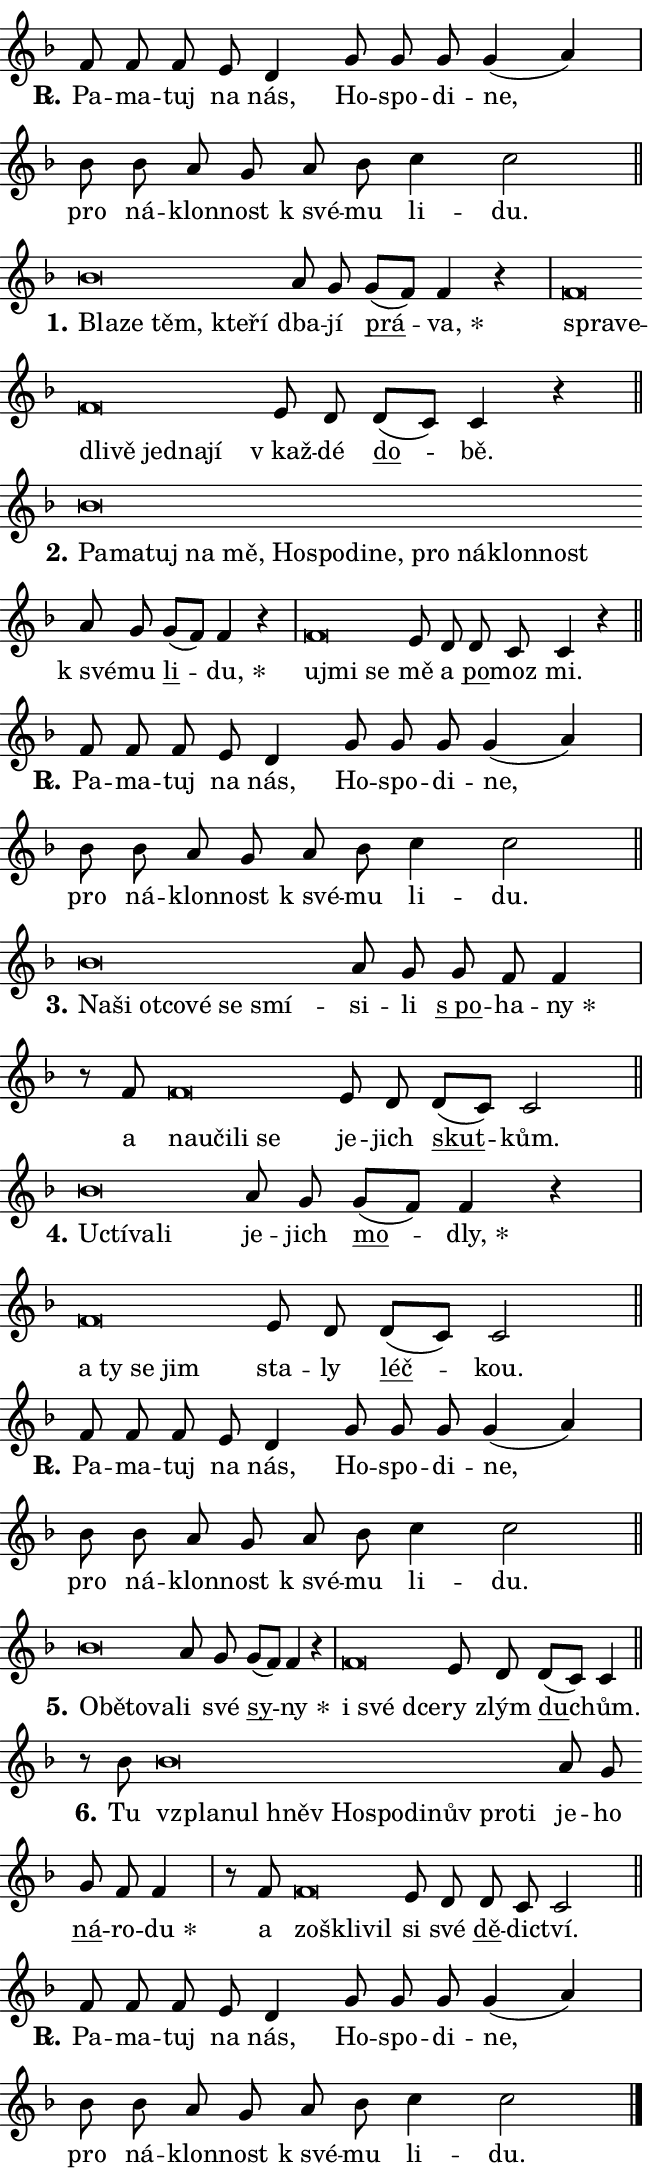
\version "2.24.0"
\header { tagline = "" }
\paper {
  indent = 0\cm
  top-margin = 0\cm
  right-margin = 0.13\cm % to fit lyric hyphens
  bottom-margin = 0\cm
  left-margin = 0\cm
  paper-width = 11\cm
  page-breaking = #ly:one-page-breaking
  system-system-spacing.basic-distance = #11
  score-system-spacing.basic-distance = #11
  ragged-last = ##f
}


%% Author: Thomas Morley
%% https://lists.gnu.org/archive/html/lilypond-user/2020-05/msg00002.html
#(define (line-position grob)
"Returns position of @var[grob} in current system:
   @code{'start}, if at first time-step
   @code{'end}, if at last time-step
   @code{'middle} otherwise
"
  (let* ((col (ly:item-get-column grob))
         (ln (ly:grob-object col 'left-neighbor))
         (rn (ly:grob-object col 'right-neighbor))
         (col-to-check-left (if (ly:grob? ln) ln col))
         (col-to-check-right (if (ly:grob? rn) rn col))
         (break-dir-left
           (and
             (ly:grob-property col-to-check-left 'non-musical #f)
             (ly:item-break-dir col-to-check-left)))
         (break-dir-right
           (and
             (ly:grob-property col-to-check-right 'non-musical #f)
             (ly:item-break-dir col-to-check-right))))
        (cond ((eqv? 1 break-dir-left) 'start)
              ((eqv? -1 break-dir-right) 'end)
              (else 'middle))))

#(define (tranparent-at-line-position vctor)
  (lambda (grob)
  "Relying on @code{line-position} select the relevant enry from @var{vctor}.
Used to determine transparency,"
    (case (line-position grob)
      ((end) (not (vector-ref vctor 0)))
      ((middle) (not (vector-ref vctor 1)))
      ((start) (not (vector-ref vctor 2))))))

noteHeadBreakVisibility =
#(define-music-function (break-visibility)(vector?)
"Makes @code{NoteHead}s transparent relying on @var{break-visibility}"
#{
  \override NoteHead.transparent =
    #(tranparent-at-line-position break-visibility)
#})

#(define delete-ledgers-for-transparent-note-heads
  (lambda (grob)
    "Reads whether a @code{NoteHead} is transparent.
If so this @code{NoteHead} is removed from @code{'note-heads} from
@var{grob}, which is supposed to be @code{LedgerLineSpanner}.
As a result ledgers are not printed for this @code{NoteHead}"
    (let* ((nhds-array (ly:grob-object grob 'note-heads))
           (nhds-list
             (if (ly:grob-array? nhds-array)
                 (ly:grob-array->list nhds-array)
                 '()))
           ;; Relies on the transparent-property being done before
           ;; Staff.LedgerLineSpanner.after-line-breaking is executed.
           ;; This is fragile ...
           (to-keep
             (remove
               (lambda (nhd)
                 (ly:grob-property nhd 'transparent #f))
               nhds-list)))
      ;; TODO find a better method to iterate over grob-arrays, similiar
      ;; to filter/remove etc for lists
      ;; For now rebuilt from scratch
      (set! (ly:grob-object grob 'note-heads)  '())
      (for-each
        (lambda (nhd)
          (ly:pointer-group-interface::add-grob grob 'note-heads nhd))
        to-keep))))

squashNotes = {
  \override NoteHead.X-extent = #'(-0.2 . 0.2)
  \override NoteHead.Y-extent = #'(-0.75 . 0)
  \override NoteHead.stencil =
    #(lambda (grob)
       (let ((pos (ly:grob-property grob 'staff-position)))
         (begin
           (if (< pos -7) (display "ERROR: Lower brevis then expected\n") (display ""))
           (if (<= pos -6) ly:text-interface::print ly:note-head::print))))
}
unSquashNotes = {
  \revert NoteHead.X-extent
  \revert NoteHead.Y-extent
  \revert NoteHead.stencil
}

hideNotes = \noteHeadBreakVisibility #begin-of-line-visible
unHideNotes = \noteHeadBreakVisibility #all-visible

% work-around for resetting accidentals
% https://lilypond.org/doc/v2.23/Documentation/notation/displaying-rhythms#unmetered-music
cadenzaMeasure = {
  \cadenzaOff
  \partial 1024 s1024
  \cadenzaOn
}

#(define-markup-command (accent layout props text) (markup?)
  "Underline accented syllable"
  (interpret-markup layout props
    #{\markup \override #'(offset . 4.3) \underline { #text }#}))

responsum = \markup \concat {
  "R" \hspace #-1.05 \path #0.1 #'((moveto 0 0.07) (lineto 0.9 0.8)) \hspace #0.05 "."
}

spaceSize = #0.6828661417322834 % exact space size for TeX Gyre Schola

\layout {
  \context {
    \Staff
    \remove "Time_signature_engraver"
    \override LedgerLineSpanner.after-line-breaking = #delete-ledgers-for-transparent-note-heads
  }
  \context {
    \Lyrics {
      \override LyricSpace.minimum-distance = \spaceSize
      \override LyricText.font-name = #"TeX Gyre Schola"
      \override LyricText.font-size = 1
      \override StanzaNumber.font-name = #"TeX Gyre Schola Bold"
      \override StanzaNumber.font-size = 1
    }
  }
  \context {
    \Score 
    \override NoteHead.text =
      #(lambda (grob) 
        (let ((pos (ly:grob-property grob 'staff-position)))
          #{\markup {
            \combine
              \halign #-0.55 \raise #(if (= pos -6) 0 0.5) \override #'(thickness . 2) \draw-line #'(3.2 . 0)
              \musicglyph "noteheads.sM1"
          }#}))
  }
}

% magnetic-lyrics.ily
%
%   written by
%     Jean Abou Samra <jean@abou-samra.fr>
%     Werner Lemberg <wl@gnu.org>
%
%   adapted by
%     Jiri Hon <jiri.hon@gmail.com>
%
% Version 2022-Apr-15

% https://www.mail-archive.com/lilypond-user@gnu.org/msg149350.html

#(define (Left_hyphen_pointer_engraver context)
   "Collect syllable-hyphen-syllable occurrences in lyrics and store
them in properties.  This engraver only looks to the left.  For
example, if the lyrics input is @code{foo -- bar}, it does the
following.

@itemize @bullet
@item
Set the @code{text} property of the @code{LyricHyphen} grob between
@q{foo} and @q{bar} to @code{foo}.

@item
Set the @code{left-hyphen} property of the @code{LyricText} grob with
text @q{foo} to the @code{LyricHyphen} grob between @q{foo} and
@q{bar}.
@end itemize

Use this auxiliary engraver in combination with the
@code{lyric-@/text::@/apply-@/magnetic-@/offset!} hook."
   (let ((hyphen #f)
         (text #f))
     (make-engraver
      (acknowledgers
       ((lyric-syllable-interface engraver grob source-engraver)
        (set! text grob)))
      (end-acknowledgers
       ((lyric-hyphen-interface engraver grob source-engraver)
        ;(when (not (grob::has-interface grob 'lyric-space-interface))
          (set! hyphen grob)));)
      ((stop-translation-timestep engraver)
       (when (and text hyphen)
         (ly:grob-set-object! text 'left-hyphen hyphen))
       (set! text #f)
       (set! hyphen #f)))))

#(define (lyric-text::apply-magnetic-offset! grob)
   "If the space between two syllables is less than the value in
property @code{LyricText@/.details@/.squash-threshold}, move the right
syllable to the left so that it gets concatenated with the left
syllable.

Use this function as a hook for
@code{LyricText@/.after-@/line-@/breaking} if the
@code{Left_@/hyphen_@/pointer_@/engraver} is active."
   (let ((hyphen (ly:grob-object grob 'left-hyphen #f)))
     (when hyphen
       (let ((left-text (ly:spanner-bound hyphen LEFT)))
         (when (grob::has-interface left-text 'lyric-syllable-interface)
           (let* ((common (ly:grob-common-refpoint grob left-text X))
                  (this-x-ext (ly:grob-extent grob common X))
                  (left-x-ext
                   (begin
                     ;; Trigger magnetism for left-text.
                     (ly:grob-property left-text 'after-line-breaking)
                     (ly:grob-extent left-text common X)))
                  ;; `delta` is the gap width between two syllables.
                  (delta (- (interval-start this-x-ext)
                            (interval-end left-x-ext)))
                  (details (ly:grob-property grob 'details))
                  (threshold (assoc-get 'squash-threshold details 0.2)))
             (when (< delta threshold)
               (let* (;; We have to manipulate the input text so that
                      ;; ligatures crossing syllable boundaries are not
                      ;; disabled.  For languages based on the Latin
                      ;; script this is essentially a beautification.
                      ;; However, for non-Western scripts it can be a
                      ;; necessity.
                      (lt (ly:grob-property left-text 'text))
                      (rt (ly:grob-property grob 'text))
                      (is-space (grob::has-interface hyphen 'lyric-space-interface))
                      (space (if is-space " " ""))
                      (extra-delta (if is-space spaceSize 0))
                      ;; Append new syllable.
                      (ltrt-space (if (and (string? lt) (string? rt))
                                (string-append lt space rt)
                                (make-concat-markup (list lt space rt))))
                      ;; Right-align `ltrt` to the right side.
                      (ltrt-space-markup (grob-interpret-markup
                               grob
                               (make-translate-markup
                                (cons (interval-length this-x-ext) 0)
                                (make-right-align-markup ltrt-space)))))
                 (begin
                   ;; Don't print `left-text`.
                   (ly:grob-set-property! left-text 'stencil #f)
                   ;; Set text and stencil (which holds all collected
                   ;; syllables so far) and shift it to the left.
                   (ly:grob-set-property! grob 'text ltrt-space)
                   (ly:grob-set-property! grob 'stencil ltrt-space-markup)
                   (ly:grob-translate-axis! grob (- (- delta extra-delta)) X))))))))))


#(define (lyric-hyphen::displace-bounds-first grob)
   ;; Make very sure this callback isn't triggered too early.
   (let ((left (ly:spanner-bound grob LEFT))
         (right (ly:spanner-bound grob RIGHT)))
     (ly:grob-property left 'after-line-breaking)
     (ly:grob-property right 'after-line-breaking)
     (ly:lyric-hyphen::print grob)))

squashThreshold = #0.4

\layout {
  \context {
    \Lyrics
    \consists #Left_hyphen_pointer_engraver
    \override LyricText.after-line-breaking =
      #lyric-text::apply-magnetic-offset!
    \override LyricHyphen.stencil = #lyric-hyphen::displace-bounds-first
    \override LyricText.details.squash-threshold = \squashThreshold
    \override LyricHyphen.minimum-distance = 0
    \override LyricHyphen.minimum-length = \squashThreshold
  }
}

squashText = \override LyricText.details.squash-threshold = 9999
unSquashText = \override LyricText.details.squash-threshold = \squashThreshold

leftText = \override LyricText.self-alignment-X = #LEFT
unLeftText = \revert LyricText.self-alignment-X

starOffset = #(lambda (grob) 
                (let ((x_offset (ly:self-alignment-interface::aligned-on-x-parent grob)))
                  (if (= x_offset 0) 0 (+ x_offset 1.2))))

star = #(define-music-function (syllable)(string?)
"Append star separator at the end of a syllable"
#{
  \once \override LyricText.X-offset = #starOffset
  \lyricmode { \markup {
    #syllable
    \override #'((font-name . "TeX Gyre Schola Bold")) \hspace #0.2 \lower #0.65 \larger "*"
  } }
#})

starAccent = #(define-music-function (syllable)(string?)
"Append star separator at the end of a syllable and make accent"
#{
  \once \override LyricText.X-offset = #starOffset
  \lyricmode { \markup {
    \accent #syllable
    \override #'((font-name . "TeX Gyre Schola Bold")) \hspace #0.2 \lower #0.65 \larger "*"
  } }
#})

breath = #(define-music-function (syllable)(string?)
"Append breathing indicator at the end of a syllable"
#{
  \lyricmode { \markup { #syllable "+" } }
#})

optionalBreath = #(define-music-function (syllable)(string?)
"Append optional breathing indicator at the end of a syllable"
#{
  \lyricmode { \markup { #syllable "(+)" } }
#})


\score {
    <<
        \new Voice = "melody" { \cadenzaOn \key f \major \relative { f'8 f f e d4 \bar "" g8 g g \bar "" g4( a) \cadenzaMeasure \bar "|" bes8 bes a g \bar "" a bes c4 c2 \cadenzaMeasure \bar "||" \break } }
        \new Lyrics \lyricsto "melody" { \lyricmode { \set stanza = \responsum
Pa -- ma -- tuj na nás, Ho -- spo -- di -- ne, pro ná -- klon -- nost "k své" -- mu li -- du. } }
    >>
    \layout {}
}

\score {
    <<
        \new Voice = "melody" { \cadenzaOn \key f \major \relative { \squashNotes bes'\breve*1/16 \hideNotes \breve*1/16 \bar "" \breve*1/16 \bar "" \breve*1/16 \breve*1/16 \bar "" \unHideNotes \unSquashNotes a8 g \bar "" g[( f)] f4 r \cadenzaMeasure \bar "|" \squashNotes f\breve*1/16 \hideNotes \breve*1/16 \bar "" \breve*1/16 \bar "" \breve*1/16 \bar "" \breve*1/16 \bar "" \breve*1/16 \breve*1/16 \bar "" \unHideNotes \unSquashNotes e8 d \bar "" d[( c)] c4 r \cadenzaMeasure \bar "||" \break } }
        \new Lyrics \lyricsto "melody" { \lyricmode { \set stanza = "1."
\leftText Bla -- \squashText ze těm, kte -- ří \unLeftText \unSquashText dba -- jí \markup \accent prá -- \star va, \leftText spra -- \squashText ve -- dli -- vě jed -- na -- jí \unLeftText \unSquashText "v kaž" -- dé \markup \accent do -- bě. } }
    >>
    \layout {}
}

\score {
    <<
        \new Voice = "melody" { \cadenzaOn \key f \major \relative { \squashNotes bes'\breve*1/16 \hideNotes \breve*1/16 \bar "" \breve*1/16 \bar "" \breve*1/16 \bar "" \breve*1/16 \bar "" \breve*1/16 \bar "" \breve*1/16 \bar "" \breve*1/16 \bar "" \breve*1/16 \bar "" \breve*1/16 \bar "" \breve*1/16 \bar "" \breve*1/16 \breve*1/16 \bar "" \unHideNotes \unSquashNotes a8 g \bar "" g[( f)] f4 r \cadenzaMeasure \bar "|" \squashNotes f\breve*1/16 \hideNotes \breve*1/16 \breve*1/16 \bar "" \unHideNotes \unSquashNotes e8 d \bar "" d c c4 r \cadenzaMeasure \bar "||" \break } }
        \new Lyrics \lyricsto "melody" { \lyricmode { \set stanza = "2."
\leftText Pa -- \squashText ma -- tuj na mě, Ho -- spo -- di -- ne, pro ná -- klon -- nost \unLeftText \unSquashText "k své" -- mu \markup \accent li -- \star du, \leftText u -- \squashText jmi se \unLeftText \unSquashText mě a \markup \accent po -- moz mi. } }
    >>
    \layout {}
}

\score {
    <<
        \new Voice = "melody" { \cadenzaOn \key f \major \relative { f'8 f f e d4 \bar "" g8 g g \bar "" g4( a) \cadenzaMeasure \bar "|" bes8 bes a g \bar "" a bes c4 c2 \cadenzaMeasure \bar "||" \break } }
        \new Lyrics \lyricsto "melody" { \lyricmode { \set stanza = \responsum
Pa -- ma -- tuj na nás, Ho -- spo -- di -- ne, pro ná -- klon -- nost "k své" -- mu li -- du. } }
    >>
    \layout {}
}

\score {
    <<
        \new Voice = "melody" { \cadenzaOn \key f \major \relative { \squashNotes bes'\breve*1/16 \hideNotes \breve*1/16 \bar "" \breve*1/16 \bar "" \breve*1/16 \bar "" \breve*1/16 \bar "" \breve*1/16 \breve*1/16 \bar "" \unHideNotes \unSquashNotes a8 g \bar "" g f f4 \cadenzaMeasure \bar "|" r8 f8 \squashNotes f\breve*1/16 \hideNotes \breve*1/16 \bar "" \breve*1/16 \bar "" \breve*1/16 \breve*1/16 \bar "" \unHideNotes \unSquashNotes e8 d \bar "" d[( c)] c2 \cadenzaMeasure \bar "||" \break } }
        \new Lyrics \lyricsto "melody" { \lyricmode { \set stanza = "3."
\leftText Na -- \squashText ši ot -- co -- vé se smí -- \unLeftText \unSquashText si -- li \markup \accent "s po" -- ha -- \star ny a \leftText na -- \squashText u -- či -- li se \unLeftText \unSquashText je -- jich \markup \accent skut -- kům. } }
    >>
    \layout {}
}

\score {
    <<
        \new Voice = "melody" { \cadenzaOn \key f \major \relative { \squashNotes bes'\breve*1/16 \hideNotes \breve*1/16 \bar "" \breve*1/16 \breve*1/16 \bar "" \unHideNotes \unSquashNotes a8 g \bar "" g[( f)] f4 r \cadenzaMeasure \bar "|" \squashNotes f\breve*1/16 \hideNotes \breve*1/16 \bar "" \breve*1/16 \breve*1/16 \bar "" \unHideNotes \unSquashNotes e8 d \bar "" d[( c)] c2 \cadenzaMeasure \bar "||" \break } }
        \new Lyrics \lyricsto "melody" { \lyricmode { \set stanza = "4."
\leftText U -- \squashText ctí -- va -- li \unLeftText \unSquashText je -- jich \markup \accent mo -- \star dly, \leftText a \squashText ty se jim \unLeftText \unSquashText sta -- ly \markup \accent léč -- kou. } }
    >>
    \layout {}
}

\score {
    <<
        \new Voice = "melody" { \cadenzaOn \key f \major \relative { f'8 f f e d4 \bar "" g8 g g \bar "" g4( a) \cadenzaMeasure \bar "|" bes8 bes a g \bar "" a bes c4 c2 \cadenzaMeasure \bar "||" \break } }
        \new Lyrics \lyricsto "melody" { \lyricmode { \set stanza = \responsum
Pa -- ma -- tuj na nás, Ho -- spo -- di -- ne, pro ná -- klon -- nost "k své" -- mu li -- du. } }
    >>
    \layout {}
}

\score {
    <<
        \new Voice = "melody" { \cadenzaOn \key f \major \relative { \squashNotes bes'\breve*1/16 \hideNotes \breve*1/16 \bar "" \breve*1/16 \breve*1/16 \bar "" \unHideNotes \unSquashNotes a8 g \bar "" g[( f)] f4 r \cadenzaMeasure \bar "|" \squashNotes f\breve*1/16 \hideNotes \breve*1/16 \breve*1/16 \bar "" \unHideNotes \unSquashNotes e8 d \bar "" d[( c)] c4 \cadenzaMeasure \bar "||" \break } }
        \new Lyrics \lyricsto "melody" { \lyricmode { \set stanza = "5."
\leftText O -- \squashText bě -- to -- va -- \unLeftText \unSquashText li své \markup \accent sy -- \star ny \leftText i \squashText své dce -- \unLeftText \unSquashText ry zlým \markup \accent du -- chům. } }
    >>
    \layout {}
}

\score {
    <<
        \new Voice = "melody" { \cadenzaOn \key f \major \relative { r8 bes'8 \squashNotes bes\breve*1/16 \hideNotes \breve*1/16 \bar "" \breve*1/16 \bar "" \breve*1/16 \bar "" \breve*1/16 \bar "" \breve*1/16 \bar "" \breve*1/16 \bar "" \breve*1/16 \breve*1/16 \bar "" \unHideNotes \unSquashNotes a8 g \bar "" g f f4 \cadenzaMeasure \bar "|" r8 f8 \squashNotes f\breve*1/16 \hideNotes \breve*1/16 \breve*1/16 \bar "" \unHideNotes \unSquashNotes e8 d \bar "" d c c2 \cadenzaMeasure \bar "||" \break } }
        \new Lyrics \lyricsto "melody" { \lyricmode { \set stanza = "6."
Tu \leftText vzpla -- \squashText nul hněv Ho -- spo -- di -- nův pro -- ti \unLeftText \unSquashText je -- ho \markup \accent ná -- ro -- \star du a \leftText zoš -- \squashText kli -- vil \unLeftText \unSquashText si své \markup \accent dě -- dic -- tví. } }
    >>
    \layout {}
}

\score {
    <<
        \new Voice = "melody" { \cadenzaOn \key f \major \relative { f'8 f f e d4 \bar "" g8 g g \bar "" g4( a) \cadenzaMeasure \bar "|" bes8 bes a g \bar "" a bes c4 c2 \cadenzaMeasure \bar "||" \break } \bar "|." }
        \new Lyrics \lyricsto "melody" { \lyricmode { \set stanza = \responsum
Pa -- ma -- tuj na nás, Ho -- spo -- di -- ne, pro ná -- klon -- nost "k své" -- mu li -- du. } }
    >>
    \layout {}
}
